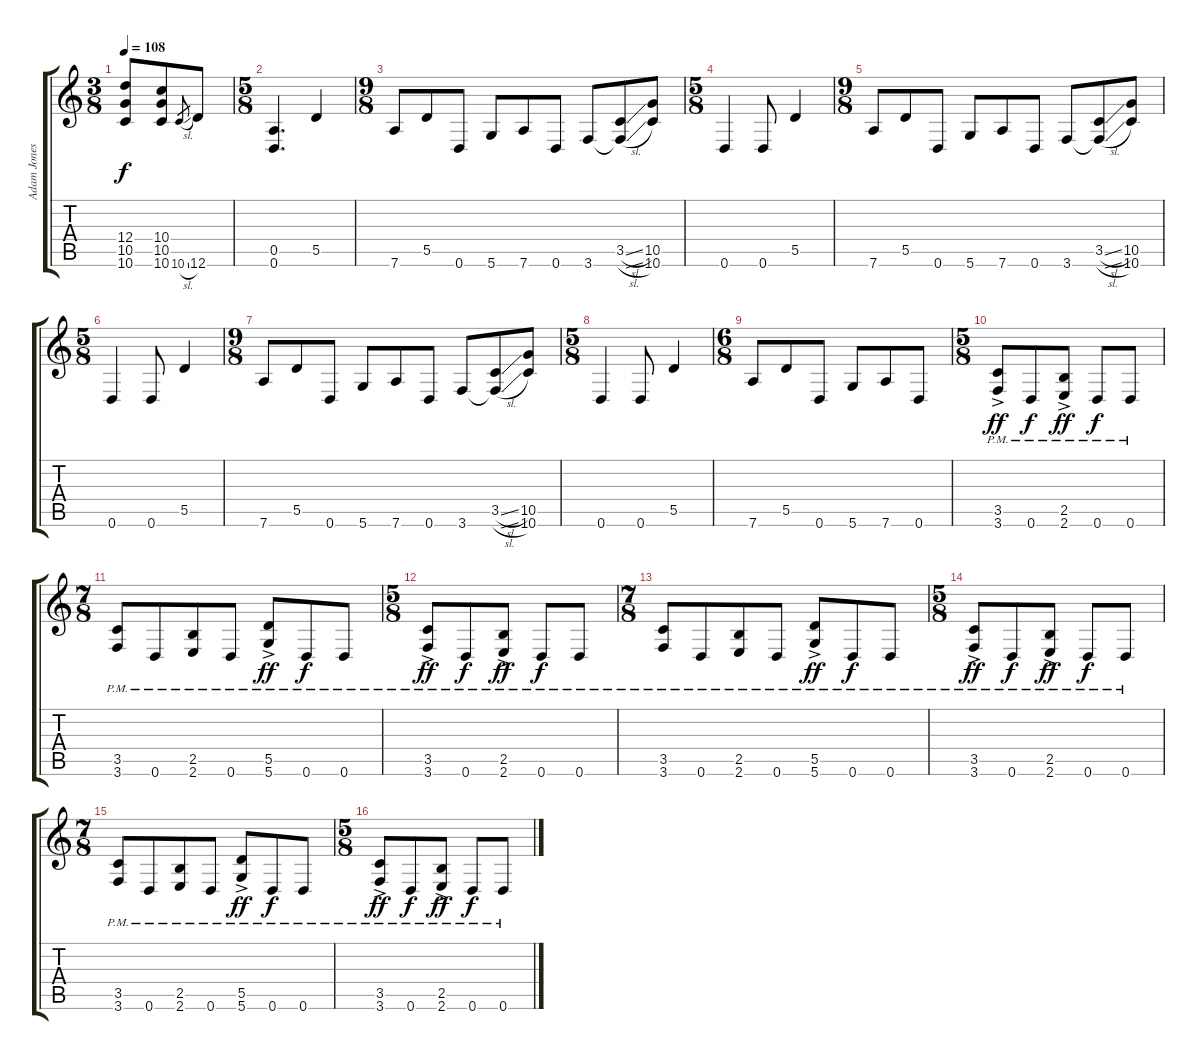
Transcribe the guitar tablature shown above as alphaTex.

\track ("Adam Jones" "Adam Jones") {instrument overdrivenguitar}
\staff {score tabs}
\tuning (E4 B3 G3 D3 A2 D2) {hide}
\ts (3 8)
\tempo 108
\clef g2
\ks c
(12.4 10.5 10.6).8{dy f} (10.4 10.5 10.6).8 10.6{sl}.8{gr} 12.6.8 |
\ts (5 8)
(0.5 0.6).4{d} 5.5.4 |
\ts (9 8)
7.6.8 5.5.8 0.6.8 5.6.8 7.6.8 0.6.8 3.6.8 (3.5{sl} 3.6{sl t}).8 (10.5 10.6).8 |
\ts (5 8)
0.6.4 0.6.8 5.5.4 |
\ts (9 8)
7.6.8 5.5.8 0.6.8 5.6.8 7.6.8 0.6.8 3.6.8 (3.5{sl} 3.6{sl t}).8 (10.5 10.6).8 |
\ts (5 8)
0.6.4 0.6.8 5.5.4 |
\ts (9 8)
7.6.8 5.5.8 0.6.8 5.6.8 7.6.8 0.6.8 3.6.8 (3.5{sl} 3.6{sl t}).8 (10.5 10.6).8 |
\ts (5 8)
0.6.4 0.6.8 5.5.4 |
\ts (6 8)
7.6.8 5.5.8 0.6.8 5.6.8 7.6.8 0.6.8 |
\ts (5 8)
(3.5{ac pm} 3.6{ac pm}).8{dy ff} 0.6{pm}.8{dy f} (2.5{ac pm} 2.6{ac pm}).8{dy ff} 0.6{pm}.8{dy f} 0.6{pm}.8 |
\ts (7 8)
(3.5{pm} 3.6{pm}).8 0.6{pm}.8 (2.5{pm} 2.6{pm}).8 0.6{pm}.8 (5.5{ac pm} 5.6{ac pm}).8{dy ff} 0.6{pm}.8{dy f} 0.6{pm}.8 |
\ts (5 8)
(3.5{ac pm} 3.6{ac pm}).8{dy ff} 0.6{pm}.8{dy f} (2.5{ac pm} 2.6{ac pm}).8{dy ff} 0.6{pm}.8{dy f} 0.6{pm}.8 |
\ts (7 8)
(3.5{pm} 3.6{pm}).8 0.6{pm}.8 (2.5{pm} 2.6{pm}).8 0.6{pm}.8 (5.5{ac pm} 5.6{ac pm}).8{dy ff} 0.6{pm}.8{dy f} 0.6{pm}.8 |
\ts (5 8)
(3.5{ac pm} 3.6{ac pm}).8{dy ff} 0.6{pm}.8{dy f} (2.5{ac pm} 2.6{ac pm}).8{dy ff} 0.6{pm}.8{dy f} 0.6{pm}.8 |
\ts (7 8)
(3.5{pm} 3.6{pm}).8 0.6{pm}.8 (2.5{pm} 2.6{pm}).8 0.6{pm}.8 (5.5{ac pm} 5.6{ac pm}).8{dy ff} 0.6{pm}.8{dy f} 0.6{pm}.8 |
\ts (5 8)
(3.5{ac pm} 3.6{ac pm}).8{dy ff} 0.6{pm}.8{dy f} (2.5{ac pm} 2.6{ac pm}).8{dy ff} 0.6{pm}.8{dy f} 0.6{pm}.8
